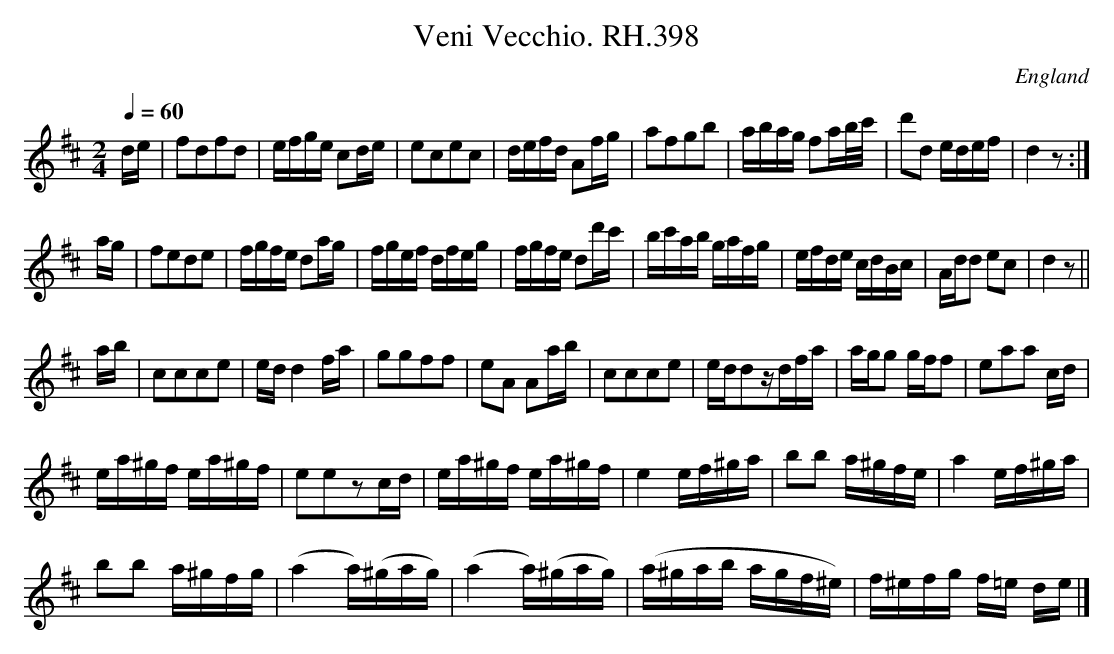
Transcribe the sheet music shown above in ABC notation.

X:1
T:Veni Vecchio. RH.398
O:England
M:2/4
L:1/16
Q:1/4=60
K:D
de|f2d2f2d2|efge c2de|e2c2e2c2|defd A2fg|\
a2f2g2b2|abag f2ab/c'/|d'2d2 edef|d4z2:|
ag|f2e2d2e2|fgfe d2ag|fgef dfeg|fgfe d2d'c'|\
bc'ab gafg|efde cdBc|Add2 e2c2|d4z2||
ab|c2c2c2e2|edd4fa|g2g2f2f2|e2A2 A2ab|\
c2c2c2e2|edd2zdfa|agg2 gff2|e2a2a2 cd|
ea^gf ea^gf|e2e2z2cd|ea^gf ea^gf|e4ef^ga|\
b2b2 a^gfe|a4ef^ga|
b2b2 a^gfg|(a4a)(^gag)|\
(a4a)(^gag)|(a^gab agf^e)|f^efg f=e de|]
